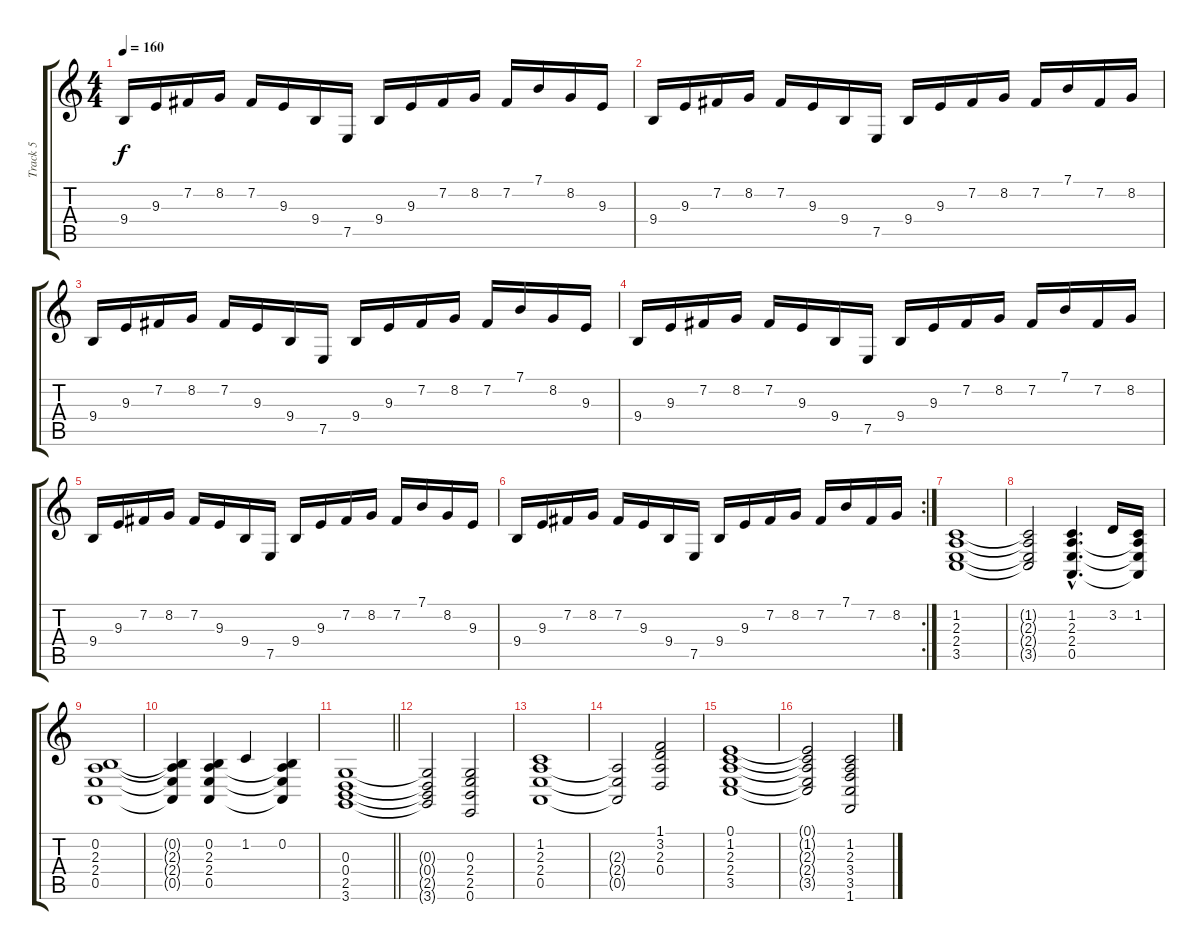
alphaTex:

\track ("Track 5" "Track 5") {instrument orchestralharp}
\staff {score tabs}
\tuning (E4 B3 G3 D3 A2 E2) {hide}
\ts (4 4)
\tempo 160
\clef g2
\ks c
9.4.16{dy f} 9.3.16 7.2.16 8.2.16 7.2.16 9.3.16 9.4.16 7.5.16 9.4.16 9.3.16 7.2.16 8.2.16 7.2.16 7.1.16 8.2.16 9.3.16 |
9.4.16 9.3.16 7.2.16 8.2.16 7.2.16 9.3.16 9.4.16 7.5.16 9.4.16 9.3.16 7.2.16 8.2.16 7.2.16 7.1.16 7.2.16 8.2.16 |
9.4.16 9.3.16 7.2.16 8.2.16 7.2.16 9.3.16 9.4.16 7.5.16 9.4.16 9.3.16 7.2.16 8.2.16 7.2.16 7.1.16 8.2.16 9.3.16 |
9.4.16 9.3.16 7.2.16 8.2.16 7.2.16 9.3.16 9.4.16 7.5.16 9.4.16 9.3.16 7.2.16 8.2.16 7.2.16 7.1.16 7.2.16 8.2.16 |
9.4.16 9.3.16 7.2.16 8.2.16 7.2.16 9.3.16 9.4.16 7.5.16 9.4.16 9.3.16 7.2.16 8.2.16 7.2.16 7.1.16 8.2.16 9.3.16 |
\rc 2
9.4.16 9.3.16 7.2.16 8.2.16 7.2.16 9.3.16 9.4.16 7.5.16 9.4.16 9.3.16 7.2.16 8.2.16 7.2.16 7.1.16 7.2.16 8.2.16 |
(1.2 2.3 2.4 3.5).1{volume 10 instrument choiraahs} |
(1.2{t} 2.3{t} 2.4{t} 3.5{t}).2 (1.2{hac} 2.3{hac} 2.4{hac} 0.5{hac}).4{d} 3.2.16 (1.2 2.3{t} 2.4{t} 0.5{t}).16 |
(0.2 2.3 2.4 0.5).1 |
(0.2{t} 2.3{t} 2.4{t} 0.5{t}).4 (0.2 2.3 2.4 0.5).4 1.2.4 (0.2 2.3{t} 2.4{t} 0.5{t}).4 |
\barLineRight lightlight
(0.3 0.4 2.5 3.6).1 |
(0.3{t} 0.4{t} 2.5{t} 3.6{t}).2 (0.3 2.4 2.5 0.6).2 |
(1.2 2.3 2.4 0.5).1 |
(2.3{t} 2.4{t} 0.5{t}).2 (1.1 3.2 2.3 0.4).2 |
(0.1 1.2 2.3 2.4 3.5).1 |
(0.1{t} 1.2{t} 2.3{t} 2.4{t} 3.5{t}).2 (1.2 2.3 3.4 3.5 1.6).2
